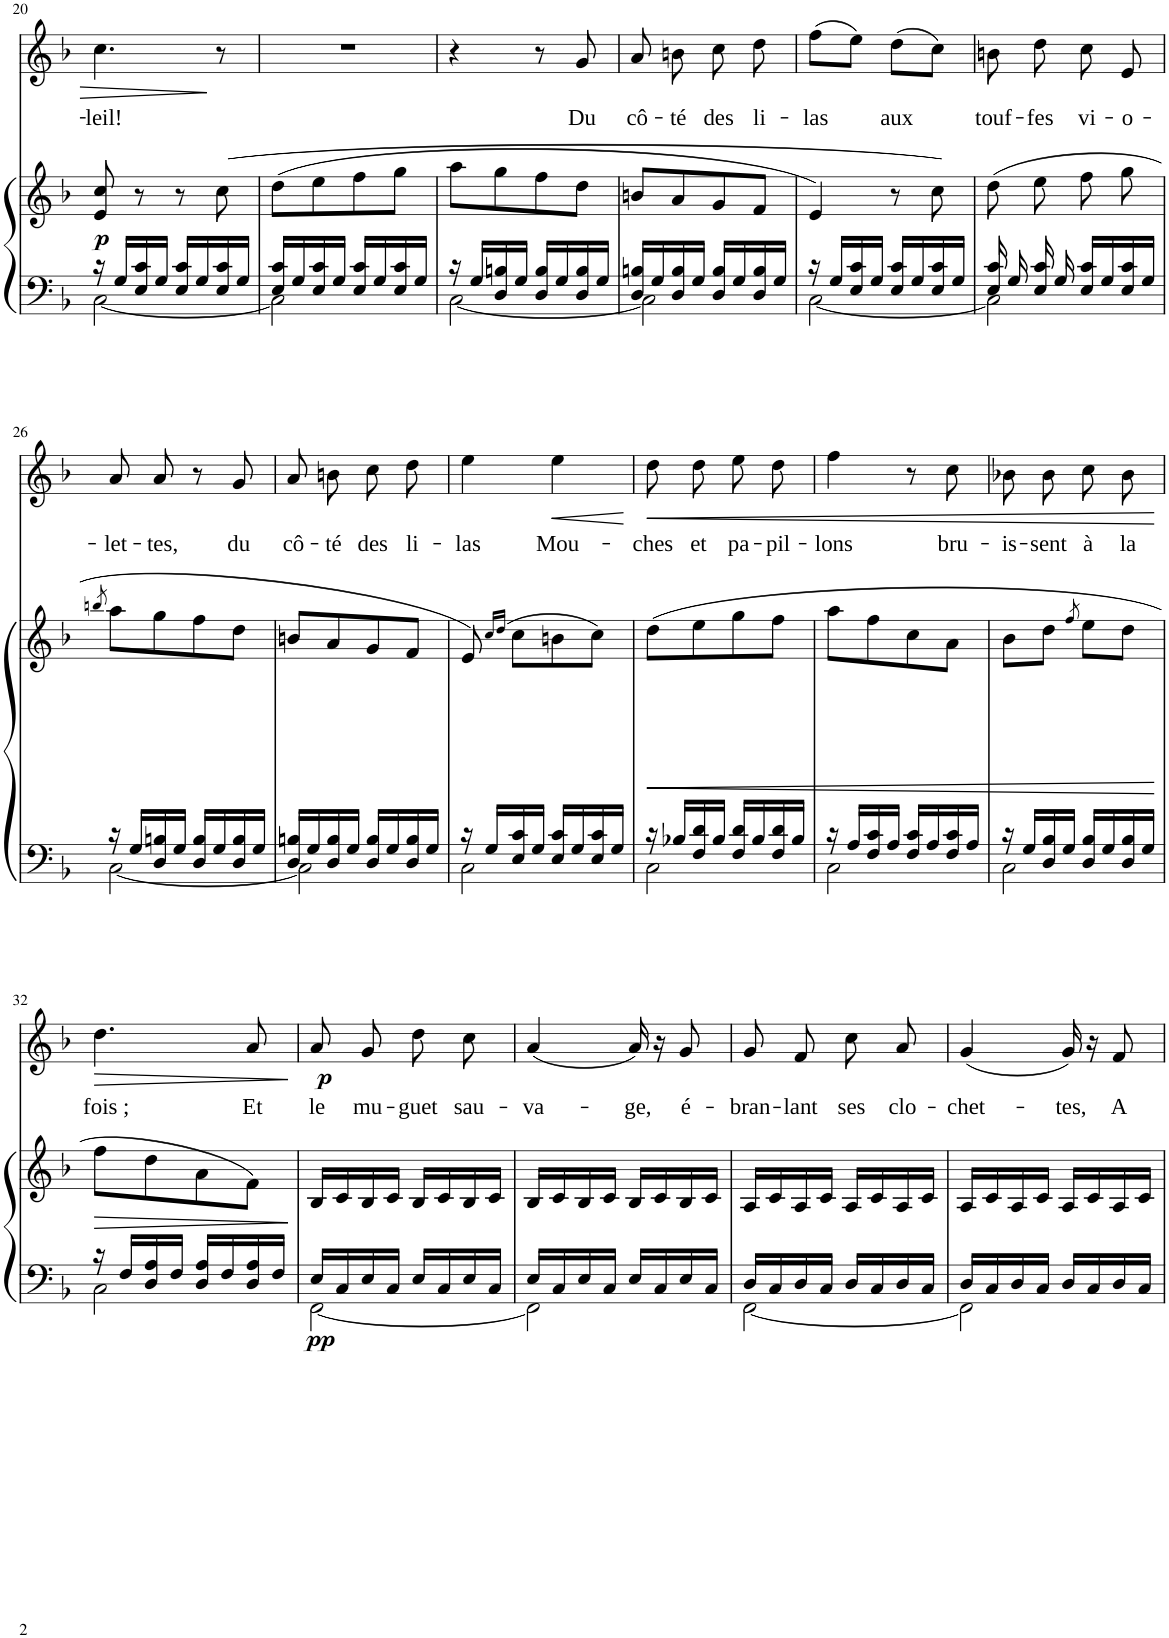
**kern	**kern	**dynam	**kern	**text	**dynam
*part2	*part2	*part2	*part1	*part1	*part1
*staff3	*staff2	*staff2/3	*staff1	*staff1	*staff1
*I"Midi_1	*	*	*I"Voice	*	*
!!LO:PB:g=z
*clefF4	*clefG2	*	*clefG2	*	*
*k[b-]	*k[b-]	*	*k[b-]	*	*
*F:	*F:	*	*F:	*	*
*M2/4	*M2/4	*	*M2/4	*	*
=20	=20	=20	=20	=20	=20
*^	*^	*	*	*	*
!	!	!	!	!LO:DY:b	!	!LO:LY:b	!
16r	[2C\	8e/ 8cc/	2ryy	p	4.cc\	-leil!	.
16G/LL	.	.	.	.	.	.	.
16E/ 16c/	.	8r	.	.	.	.	.
16G/JJ	.	.	.	.	.	.	.
16E/ 16c/LL	.	8r	.	.	.	.	.
16G/	.	.	.	.	.	.	.
16E/ 16c/	.	[8cc\	.	.	8r	.	.
16G/JJ	.	.	.	.	.	.	.
*	*	*v	*v	*	*	*	*
=21	=21	=21	=21	=21	=21	=21
16E/ 16c/LL	2C\]	(8dd\L	.	2r	.	.
16G/	.	.	.	.	.	.
16E/ 16c/	.	8ee\	.	.	.	.
16G/JJ	.	.	.	.	.	.
16E/ 16c/LL	.	8ff\	.	.	.	.
16G/	.	.	.	.	.	.
16E/ 16c/	.	8gg\J	.	.	.	.
16G/JJ	.	.	.	.	.	.
=22	=22	=22	=22	=22	=22	=22
16r	[2C\	8aa\L	.	4r	.	.
16G/LL	.	.	.	.	.	.
16D/ 16Bn/	.	8gg\	.	.	.	.
16G/JJ	.	.	.	.	.	.
16D/ 16B/LL	.	8ff\	.	8r	.	.
16G/	.	.	.	.	.	.
!	!	!	!	!	!LO:LY:b	!
16D/ 16B/	.	8dd\J	.	8g/	Du	.
16G/JJ	.	.	.	.	.	.
=23	=23	=23	=23	=23	=23	=23
!	!	!	!	!	!LO:LY:b	!
16D/ 16Bn/LL	2C\]	8bn/L	.	8a/	cô-	.
16G/	.	.	.	.	.	.
!	!	!	!	!	!LO:LY:b	!
16D/ 16B/	.	8a/	.	8bn\	-té	.
16G/JJ	.	.	.	.	.	.
!	!	!	!	!	!LO:LY:b	!
16D/ 16B/LL	.	8g/	.	8cc\	des	.
16G/	.	.	.	.	.	.
!	!	!	!	!	!LO:LY:b	!
16D/ 16B/	.	8f/J	.	8dd\	li-	.
16G/JJ	.	.	.	.	.	.
=24	=24	=24	=24	=24	=24	=24
!	!	!	!	!	!LO:LY:b	!
16r	[2C\	4e/)	.	(8ff\L	-las	.
16G/LL	.	.	.	.	.	.
16E/ 16c/	.	.	.	8ee\J)	.	.
16G/JJ	.	.	.	.	.	.
!	!	!	!	!	!LO:LY:b	!
16E/ 16c/LL	.	8r	.	(8dd\L	aux	.
16G/	.	.	.	.	.	.
16E/ 16c/	.	8cc\]	.	8cc\J)	.	.
16G/JJ	.	.	.	.	.	.
=25	=25	=25	=25	=25	=25	=25
!	!	!	!	!	!LO:LY:b	!
16E/ 16c/	2C\]	(8dd\	.	8bn\	touf-	.
16G/	.	.	.	.	.	.
!	!	!	!	!	!LO:LY:b	!
16E/ 16c/	.	8ee\	.	8dd\	-fes	.
16G/	.	.	.	.	.	.
!	!	!	!	!	!LO:LY:b	!
16E/ 16c/LL	.	8ff\	.	8cc\	vi-	.
16G/	.	.	.	.	.	.
!	!	!	!	!	!LO:LY:b	!
16E/ 16c/	.	8gg\	.	8e/	-o-	.
16G/JJ	.	.	.	.	.	.
!!LO:LB:g=z
=26	=26	=26	=26	=26	=26	=26
.	.	8qbbn/	.	.	.	.
!	!	!	!	!	!LO:LY:b	!
16r	[2C\	8aa\L	.	8a/	-let-	.
16G/LL	.	.	.	.	.	.
!	!	!	!	!	!LO:LY:b	!
16D/ 16Bn/	.	8gg\	.	8a/	-tes,	.
16G/JJ	.	.	.	.	.	.
16D/ 16B/LL	.	8ff\	.	8r	.	.
16G/	.	.	.	.	.	.
!	!	!	!	!	!LO:LY:b	!
16D/ 16B/	.	8dd\J	.	8g/	du	.
16G/JJ	.	.	.	.	.	.
=27	=27	=27	=27	=27	=27	=27
!	!	!	!	!	!LO:LY:b	!
16D/ 16Bn/LL	2C\]	8bn/L	.	8a/	cô-	.
16G/	.	.	.	.	.	.
!	!	!	!	!	!LO:LY:b	!
16D/ 16B/	.	8a/	.	8bn\	-té	.
16G/JJ	.	.	.	.	.	.
!	!	!	!	!	!LO:LY:b	!
16D/ 16B/LL	.	8g/	.	8cc\	des	.
16G/	.	.	.	.	.	.
!	!	!	!	!	!LO:LY:b	!
16D/ 16B/	.	8f/J	.	8dd\	li-	.
16G/JJ	.	.	.	.	.	.
=28	=28	=28	=28	=28	=28	=28
!	!	!	!	!	!LO:LY:b	!
16r	2C\	8e/)	.	4ee\	-las	.
16G/LL	.	.	.	.	.	.
.	.	16qcc/LL	.	.	.	.
.	.	(16qdd/JJ	.	.	.	.
16E/ 16c/	.	8cc\L	.	.	.	.
16G/JJ	.	.	.	.	.	.
!	!	!	!	!	!LO:LY:b	!LO:HP:b
16E/ 16c/LL	.	8bn\	.	4ee\	Mou-	<
16G/	.	.	.	.	.	.
16E/ 16c/	.	8cc\J)	.	.	.	.
16G/JJ	.	.	.	.	.	.
*v	*v	*	*	*	*	*
.	.	.	.	.	[
=29	=29	=29	=29	=29	=29
*^	*	*	*	*	*
!	!	!	!LO:HP:b	!	!LO:LY:b	!LO:HP:b
16r	2C\	(8dd\L	<	8dd\	-ches	<
16B-X/LL	.	.	.	.	.	.
!	!	!	!	!	!LO:LY:b	!
16F/ 16d/	.	8ee\	.	8dd\	et	.
16B-/JJ	.	.	.	.	.	.
!	!	!	!	!	!LO:LY:b	!
16F/ 16d/LL	.	8gg\	.	8ee\	pa-	.
16B-/	.	.	.	.	.	.
!	!	!	!	!	!LO:LY:b	!
16F/ 16d/	.	8ff\J	.	8dd\	-pil-	.
16B-/JJ	.	.	.	.	.	.
=30	=30	=30	=30	=30	=30	=30
!	!	!	!	!	!LO:LY:b	!
16r	2C\	8aa\L	.	4ff\	-lons	.
16A/LL	.	.	.	.	.	.
16F/ 16c/	.	8ff\	.	.	.	.
16A/JJ	.	.	.	.	.	.
16F/ 16c/LL	.	8cc\	.	8r	.	.
16A/	.	.	.	.	.	.
!	!	!	!	!	!LO:LY:b	!
16F/ 16c/	.	8a\J	.	8cc\	bru-	.
16A/JJ	.	.	.	.	.	.
=31	=31	=31	=31	=31	=31	=31
!	!	!	!	!	!LO:LY:b	!
16r	2C\	8b-\L	.	8b-X\	-is-	.
16G/LL	.	.	.	.	.	.
!	!	!	!	!	!LO:LY:b	!
16D/ 16B-/	.	8dd\J	.	8b-\	-sent	.
16G/JJ	.	.	.	.	.	.
.	.	8qff/	.	.	.	.
!	!	!	!	!	!LO:LY:b	!
16D/ 16B-/LL	.	8ee\L	.	8cc\	à	.
16G/	.	.	.	.	.	.
!	!	!	!	!	!LO:LY:b	!
16D/ 16B-/	.	8dd\J	.	8b-\	la	.
16G/JJ	.	.	.	.	.	.
*v	*v	*	*	*	*	*
.	.	.	.	.	[
!!LO:LB:g=z
=32	=32	=32	=32	=32	=32
*^	*	*	*	*	*
!	!	!	!	!	!LO:LY:b	!LO:HP:b
16r	2C\	8ff\L	.	4.dd\	fois ;	>
16F/LL	.	.	.	.	.	.
16D/ 16A/	.	8dd\	.	.	.	.
16F/JJ	.	.	.	.	.	.
16D/ 16A/LL	.	8a\	.	.	.	.
16F/	.	.	.	.	.	.
!	!	!	!	!	!LO:LY:b	!
16D/ 16A/	.	8f\J)	.	8a/	Et	.
16F/JJ	.	.	.	.	.	.
*v	*v	*	*	*	*	*
.	.	[	.	.	]
=33	=33	=33	=33	=33	=33
*^	*	*	*	*	*
!	!	!	!LO:DY:b=2	!	!LO:LY:b	!LO:DY:b
16E/LL	[2FF\	16B-/LL	pp	8a/	le	p
16C/	.	16c/	.	.	.	.
!	!	!	!	!	!LO:LY:b	!
16E/	.	16B-/	.	8g/	mu-	.
16C/JJ	.	16c/JJ	.	.	.	.
!	!	!	!	!	!LO:LY:b	!
16E/LL	.	16B-/LL	.	8dd\	-guet	.
16C/	.	16c/	.	.	.	.
!	!	!	!	!	!LO:LY:b	!
16E/	.	16B-/	.	8cc\	sau-	.
16C/JJ	.	16c/JJ	.	.	.	.
=34	=34	=34	=34	=34	=34	=34
!	!	!	!	!	!LO:LY:b	!
16E/LL	2FF\]	16B-/LL	.	(4a/	-va-	.
16C/	.	16c/	.	.	.	.
16E/	.	16B-/	.	.	.	.
16C/JJ	.	16c/JJ	.	.	.	.
!	!	!	!	!	!LO:LY:b	!
16E/LL	.	16B-/LL	.	16a/)	-ge,	.
16C/	.	16c/	.	16r	.	.
!	!	!	!	!	!LO:LY:b	!
16E/	.	16B-/	.	8g/	é-	.
16C/JJ	.	16c/JJ	.	.	.	.
=35	=35	=35	=35	=35	=35	=35
!	!	!	!	!	!LO:LY:b	!
16D/LL	[2FF\	16A/LL	.	8g/	-bran-	.
16C/	.	16c/	.	.	.	.
!	!	!	!	!	!LO:LY:b	!
16D/	.	16A/	.	8f/	-lant	.
16C/JJ	.	16c/JJ	.	.	.	.
!	!	!	!	!	!LO:LY:b	!
16D/LL	.	16A/LL	.	8cc\	ses	.
16C/	.	16c/	.	.	.	.
!	!	!	!	!	!LO:LY:b	!
16D/	.	16A/	.	8a/	clo-	.
16C/JJ	.	16c/JJ	.	.	.	.
=36	=36	=36	=36	=36	=36	=36
!	!	!	!	!	!LO:LY:b	!
16D/LL	2FF\]	16A/LL	.	(4g/	-chet-	.
16C/	.	16c/	.	.	.	.
16D/	.	16A/	.	.	.	.
16C/JJ	.	16c/JJ	.	.	.	.
!	!	!	!	!	!LO:LY:b	!
16D/LL	.	16A/LL	.	16g/)	-tes,	.
16C/	.	16c/	.	16r	.	.
!	!	!	!	!	!LO:LY:b	!
16D/	.	16A/	.	8f/	A	.
16C/JJ	.	16c/JJ	.	.	.	.
*v	*v	*	*	*	*	*
=	=	=	=	=	=
*-	*-	*-	*-	*-	*-
